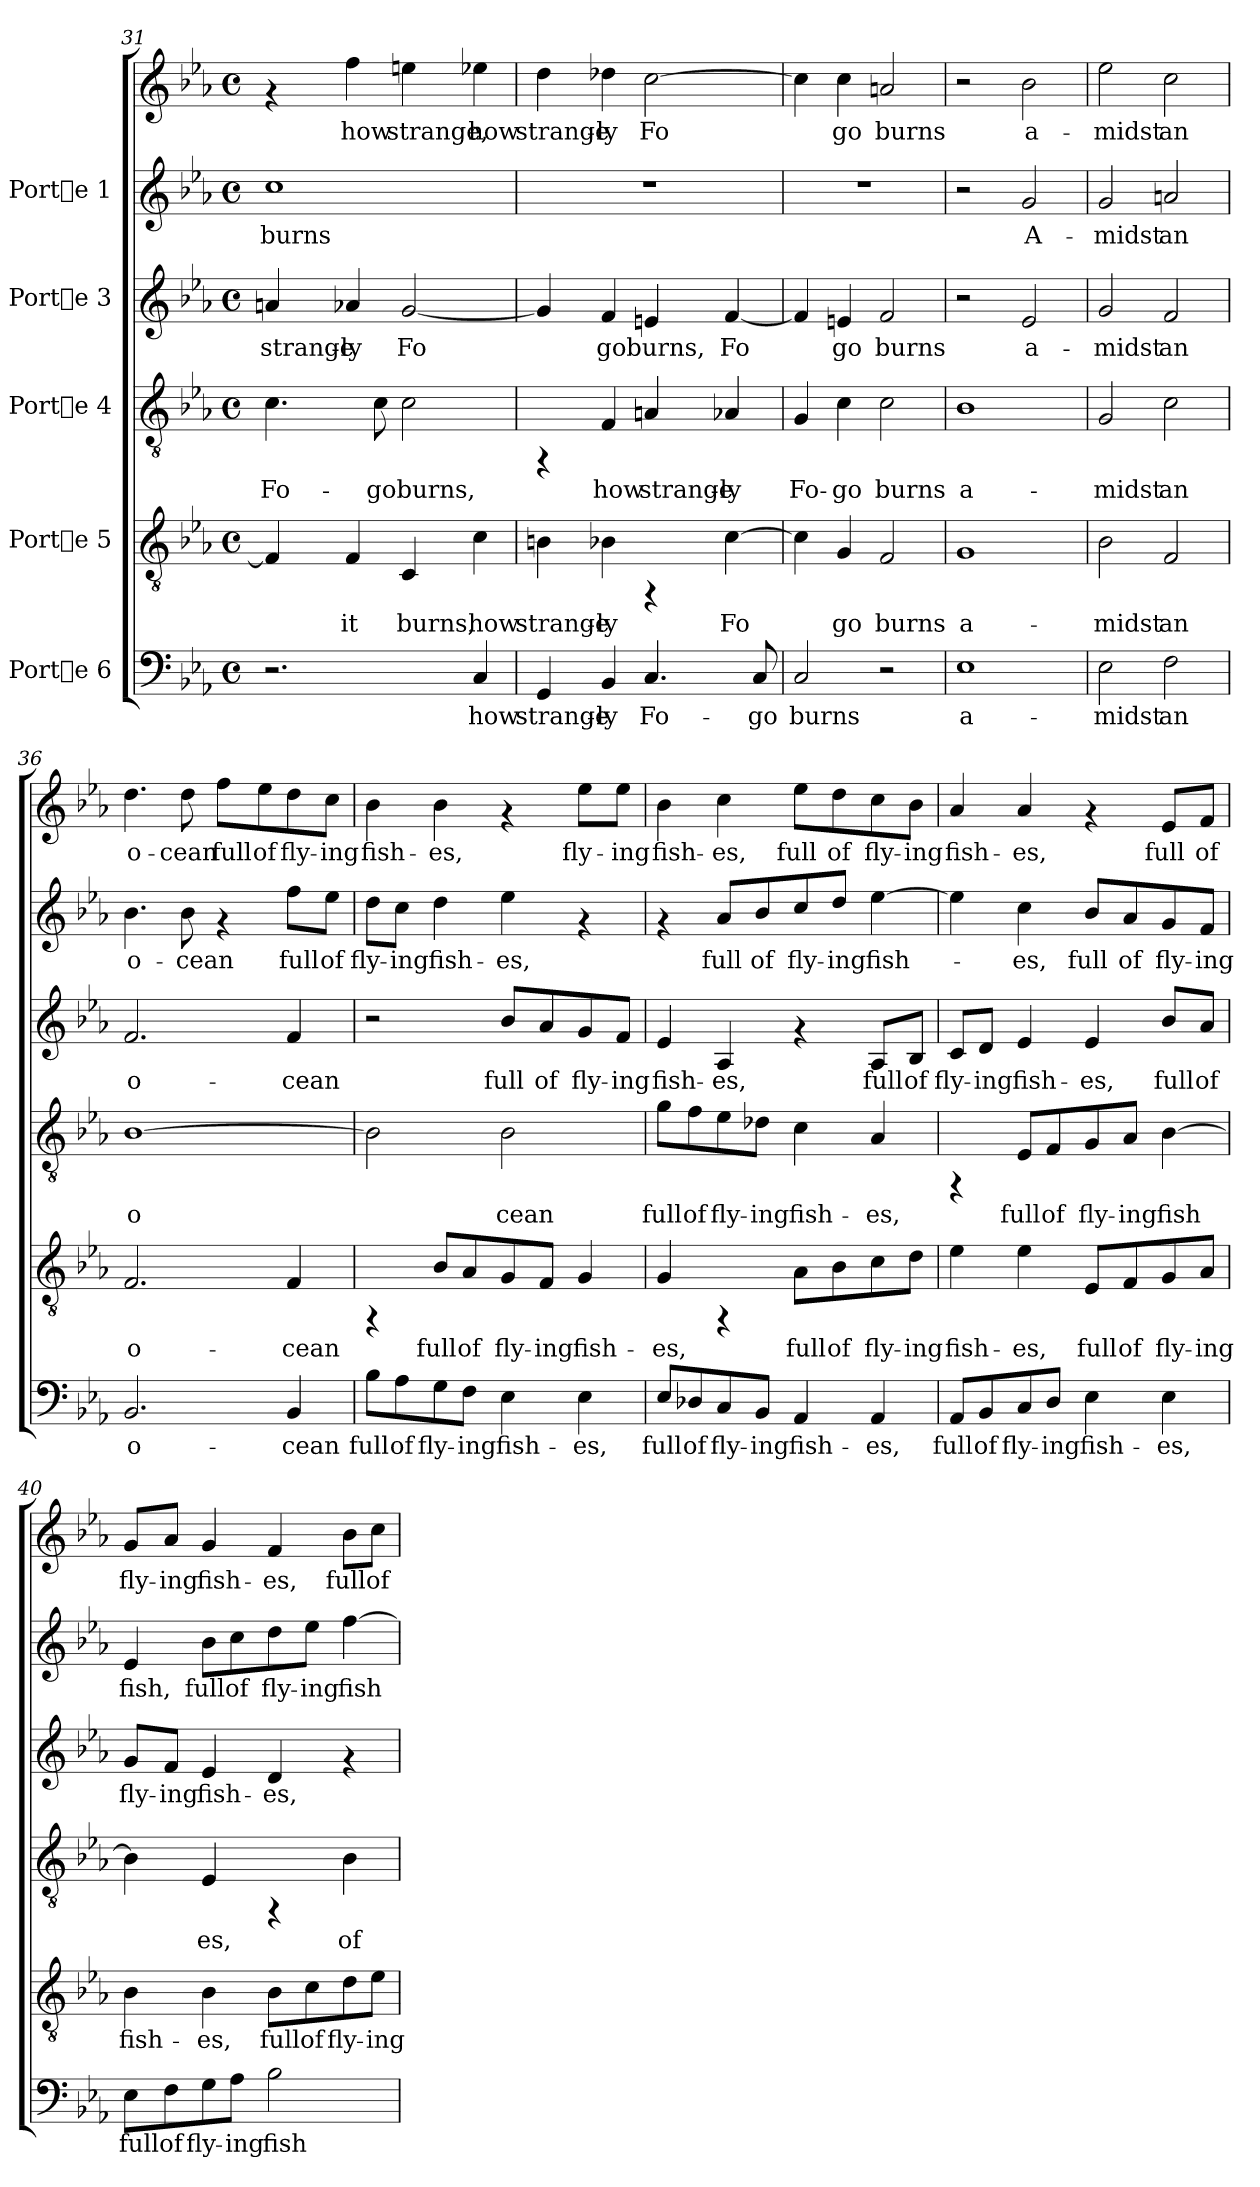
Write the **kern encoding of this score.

**kern	**text	**kern	**text	**kern	**text	**kern	**text	**kern	**text	**kern	**text
*part5	*part5	*part4	*part4	*part3	*part3	*part2	*part2	*part1	*part1	*part1	*part1
*staff6	*staff6	*staff5	*staff5	*staff4	*staff4	*staff3	*staff3	*staff2	*staff2	*staff1	*staff1
*I"Porte 6	*	*I"Porte 5	*	*I"Porte 4	*	*I"Porte 3	*	*I"Porte 1	*	*	*
*clefF4	*	*clefGv2	*	*clefGv2	*	*clefG2	*	*clefG2	*	*clefG2	*
*k[b-e-a-]	*	*k[b-e-a-]	*	*k[b-e-a-]	*	*k[b-e-a-]	*	*k[b-e-a-]	*	*k[b-e-a-]	*
*E-:	*	*E-:	*	*E-:	*	*E-:	*	*E-:	*	*E-:	*
*M4/4	*	*M4/4	*	*M4/4	*	*M4/4	*	*M4/4	*	*M4/4	*
*met(c)	*	*met(c)	*	*met(c)	*	*met(c)	*	*met(c)	*	*met(c)	*
=31	=31	=31	=31	=31	=31	=31	=31	=31	=31	=31	=31
!	!	!	!LO:LY:b:cj	!	!LO:LY:b:cj	!	!LO:LY:b:cj	!	!LO:LY:b:cj	!	!
2.r	.	4F/]	.	4.c\	Fo-	4an/	strange-	1cc	burns	4rf	.
!	!	!	!LO:LY:b:cj	!	!	!	!LO:LY:b:cj	!	!	!	!LO:LY:b:cj
.	.	4F/	it	.	.	4a-X/	-ly	.	.	4ff\	how
!	!	!	!	!	!LO:LY:b:cj	!	!	!	!	!	!
.	.	.	.	8c\	-go	.	.	.	.	.	.
!	!	!	!LO:LY:b:cj	!	!LO:LY:b:cj	!	!LO:LY:b:cj	!	!	!	!LO:LY:b:cj
.	.	4C/	burns,	2c\	burns,	[<2g/	Fo-	.	.	4een\	strange,
!	!LO:LY:b:cj	!	!LO:LY:b:cj	!	!	!	!	!	!	!	!LO:LY:b:cj
4C/	how	4c\	how	.	.	.	.	.	.	4ee-X\	how
!!LO:PB:g=z
=32	=32	=32	=32	=32	=32	=32	=32	=32	=32	=32	=32
!	!LO:LY:b:cj	!	!LO:LY:b:cj	!	!	!	!LO:LY:b:cj	!	!	!	!LO:LY:b:cj
4GG/	strange-	4Bn\	strange-	4rFF	.	4g/]	-	1r	.	4dd\	strange-
!	!LO:LY:b:cj	!	!LO:LY:b:cj	!	!LO:LY:b:cj	!	!LO:LY:b:cj	!	!	!	!LO:LY:b:cj
4BB-/	-ly	4B-X\	-ly	4F/	how	4f/	go	.	.	4dd-X\	-ly
!	!LO:LY:b:cj	!	!	!	!LO:LY:b:cj	!	!LO:LY:b:cj	!	!	!	!LO:LY:b:cj
4.C/	Fo-	4rFF	.	4An/	strange-	4en/	burns,	.	.	[>2cc\	Fo-
!	!	!	!LO:LY:b:cj	!	!LO:LY:b:cj	!	!LO:LY:b:cj	!	!	!	!
.	.	[>4c\	Fo-	4A-X/	-ly	[<4f/	Fo-	.	.	.	.
!	!LO:LY:b:cj	!	!	!	!	!	!	!	!	!	!
8C/	-go	.	.	.	.	.	.	.	.	.	.
=33	=33	=33	=33	=33	=33	=33	=33	=33	=33	=33	=33
!	!LO:LY:b:cj	!	!LO:LY:b:cj	!	!LO:LY:b:cj	!	!LO:LY:b:cj	!	!	!	!LO:LY:b:cj
2C/	burns	4c\]	-	4G/	Fo-	4f/]	-	1r	.	4cc\]	-
!	!	!	!LO:LY:b:cj	!	!LO:LY:b:cj	!	!LO:LY:b:cj	!	!	!	!LO:LY:b:cj
.	.	4G/	go	4c\	-go	4en/	go	.	.	4cc\	go
!	!	!	!LO:LY:b:cj	!	!LO:LY:b:cj	!	!LO:LY:b:cj	!	!	!	!LO:LY:b:cj
2r	.	2F/	burns	2c\	burns	2f/	burns	.	.	2an/	burns
=34	=34	=34	=34	=34	=34	=34	=34	=34	=34	=34	=34
!	!LO:LY:b:cj	!	!LO:LY:b:cj	!	!LO:LY:b:cj	!	!	!	!	!	!
1E-	a-	1G	a-	1B-	a-	2r	.	2r	.	2r	.
!	!	!	!	!	!	!	!LO:LY:b:cj	!	!LO:LY:b:cj	!	!LO:LY:b:cj
.	.	.	.	.	.	2e-/	a-	2g/	-A-	2b-\	a-
=35	=35	=35	=35	=35	=35	=35	=35	=35	=35	=35	=35
!	!LO:LY:b:cj	!	!LO:LY:b:cj	!	!LO:LY:b:cj	!	!LO:LY:b:cj	!	!LO:LY:b:cj	!	!LO:LY:b:cj
2E-\	-midst	2B-\	-midst	2G/	-midst	2g/	-midst	2g/	midst	2ee-\	-midst
!	!LO:LY:b:cj	!	!LO:LY:b:cj	!	!LO:LY:b:cj	!	!LO:LY:b:cj	!	!LO:LY:b:cj	!	!LO:LY:b:cj
2F\	an	2F/	an	2c\	an	2f/	an	2an/	an	2cc\	an
=36	=36	=36	=36	=36	=36	=36	=36	=36	=36	=36	=36
!	!LO:LY:b:cj	!	!LO:LY:b:cj	!	!LO:LY:b:cj	!	!LO:LY:b:cj	!	!LO:LY:b:cj	!	!LO:LY:b:cj
2.BB-/	o-	2.F/	o-	[>1B-	o-	2.f/	o-	4.b-\	o-	4.dd\	o-
!	!	!	!	!	!	!	!	!	!LO:LY:b:cj	!	!LO:LY:b:cj
.	.	.	.	.	.	.	.	8b-\	-cean	8dd\	-cean
!	!	!	!	!	!	!	!	!	!	!	!LO:LY:b:cj
.	.	.	.	.	.	.	.	4rf	.	8ff\L	full
!	!	!	!	!	!	!	!	!	!	!	!LO:LY:b:cj
.	.	.	.	.	.	.	.	.	.	8ee-\	of
!	!LO:LY:b:cj	!	!LO:LY:b:cj	!	!	!	!LO:LY:b:cj	!	!LO:LY:b:cj	!	!LO:LY:b:cj
4BB-/	-cean	4F/	-cean	.	.	4f/	-cean	8ff\L	full	8dd\	fly-
!	!	!	!	!	!	!	!	!	!LO:LY:b:cj	!	!LO:LY:b:cj
.	.	.	.	.	.	.	.	8ee-\J	of	8cc\J	-ing
!!LO:LB:g=z
=37	=37	=37	=37	=37	=37	=37	=37	=37	=37	=37	=37
!	!LO:LY:b:cj	!	!	!	!LO:LY:b:cj	!	!	!	!LO:LY:b:cj	!	!LO:LY:b:cj
8B-\L	full	4rFF	.	2B-\]	-	2r	.	8dd\L	fly-	4b-\	fish-
!	!LO:LY:b:cj	!	!	!	!	!	!	!	!LO:LY:b:cj	!	!
8A-\	of	.	.	.	.	.	.	8cc\J	-ing	.	.
!	!LO:LY:b:cj	!	!LO:LY:b:cj	!	!	!	!	!	!LO:LY:b:cj	!	!LO:LY:b:cj
8G\	fly-	8B-/L	full	.	.	.	.	4dd\	fish-	4b-\	-es,
!	!LO:LY:b:cj	!	!LO:LY:b:cj	!	!	!	!	!	!	!	!
8F\J	-ing	8A-/	of	.	.	.	.	.	.	.	.
!	!LO:LY:b:cj	!	!LO:LY:b:cj	!	!LO:LY:b:cj	!	!LO:LY:b:cj	!	!LO:LY:b:cj	!	!
4E-\	fish-	8G/	fly-	2B-\	cean	8b-/L	full	4ee-\	-es,	4rf	.
!	!	!	!LO:LY:b:cj	!	!	!	!LO:LY:b:cj	!	!	!	!
.	.	8F/J	-ing	.	.	8a-/	of	.	.	.	.
!	!LO:LY:b:cj	!	!LO:LY:b:cj	!	!	!	!LO:LY:b:cj	!	!	!	!LO:LY:b:cj
4E-\	-es,	4G/	fish-	.	.	8g/	fly-	4rf	.	8ee-\L	fly-
!	!	!	!	!	!	!	!LO:LY:b:cj	!	!	!	!LO:LY:b:cj
.	.	.	.	.	.	8f/J	-ing	.	.	8ee-\J	-ing
=38	=38	=38	=38	=38	=38	=38	=38	=38	=38	=38	=38
!	!LO:LY:b:cj	!	!LO:LY:b:cj	!	!LO:LY:b:cj	!	!LO:LY:b:cj	!	!	!	!LO:LY:b:cj
8E-/L	full	4G/	-es,	8g\L	full	4e-/	fish-	4rf	.	4b-\	fish-
!	!LO:LY:b:cj	!	!	!	!LO:LY:b:cj	!	!	!	!	!	!
8D-X/	of	.	.	8f\	of	.	.	.	.	.	.
!	!LO:LY:b:cj	!	!	!	!LO:LY:b:cj	!	!LO:LY:b:cj	!	!LO:LY:b:cj	!	!LO:LY:b:cj
8C/	fly-	4rFF	.	8e-\	fly-	4A-/	-es,	8a-/L	full	4cc\	-es,
!	!LO:LY:b:cj	!	!	!	!LO:LY:b:cj	!	!	!	!LO:LY:b:cj	!	!
8BB-/J	-ing	.	.	8d-X\J	-ing	.	.	8b-/	of	.	.
!	!LO:LY:b:cj	!	!LO:LY:b:cj	!	!LO:LY:b:cj	!	!	!	!LO:LY:b:cj	!	!LO:LY:b:cj
4AA-/	fish-	8A-\L	full	4c\	fish-	4rf	.	8cc/	fly-	8ee-\L	full
!	!	!	!LO:LY:b:cj	!	!	!	!	!	!LO:LY:b:cj	!	!LO:LY:b:cj
.	.	8B-\	of	.	.	.	.	8dd/J	-ing	8dd\	of
!	!LO:LY:b:cj	!	!LO:LY:b:cj	!	!LO:LY:b:cj	!	!LO:LY:b:cj	!	!LO:LY:b:cj	!	!LO:LY:b:cj
4AA-/	-es,	8c\	fly-	4A-/	-es,	8A-/L	full	[>4ee-\	fish-	8cc\	fly-
!	!	!	!LO:LY:b:cj	!	!	!	!LO:LY:b:cj	!	!	!	!LO:LY:b:cj
.	.	8d\J	-ing	.	.	8B-/J	of	.	.	8b-\J	-ing
=39	=39	=39	=39	=39	=39	=39	=39	=39	=39	=39	=39
!	!LO:LY:b:cj	!	!LO:LY:b:cj	!	!	!	!LO:LY:b:cj	!	!LO:LY:b:cj	!	!LO:LY:b:cj
8AA-/L	full	4e-\	fish-	4rFF	.	8c/L	fly-	4ee-\]	.	4a-/	-fish-
!	!LO:LY:b:cj	!	!	!	!	!	!LO:LY:b:cj	!	!	!	!
8BB-/	of	.	.	.	.	8d/J	-ing	.	.	.	.
!	!LO:LY:b:cj	!	!LO:LY:b:cj	!	!LO:LY:b:cj	!	!LO:LY:b:cj	!	!LO:LY:b:cj	!	!LO:LY:b:cj
8C/	fly-	4e-\	-es,	8E-/L	full	4e-/	fish-	4cc\	es,	4a-/	-es,
!	!LO:LY:b:cj	!	!	!	!LO:LY:b:cj	!	!	!	!	!	!
8D/J	-ing	.	.	8F/	of	.	.	.	.	.	.
!	!LO:LY:b:cj	!	!LO:LY:b:cj	!	!LO:LY:b:cj	!	!LO:LY:b:cj	!	!LO:LY:b:cj	!	!
4E-\	fish-	8E-/L	full	8G/	fly-	4e-/	-es,	8b-/L	full	4rf	.
!	!	!	!LO:LY:b:cj	!	!LO:LY:b:cj	!	!	!	!LO:LY:b:cj	!	!
.	.	8F/	of	8A-/J	-ing	.	.	8a-/	of	.	.
!	!LO:LY:b:cj	!	!LO:LY:b:cj	!	!LO:LY:b:cj	!	!LO:LY:b:cj	!	!LO:LY:b:cj	!	!LO:LY:b:cj
4E-\	-es,	8G/	fly-	[>4B-\	fish-	8b-/L	full	8g/	fly-	8e-/L	full
!	!	!	!LO:LY:b:cj	!	!	!	!LO:LY:b:cj	!	!LO:LY:b:cj	!	!LO:LY:b:cj
.	.	8A-/J	-ing	.	.	8a-/J	of	8f/J	-ing	8f/J	of
!!LO:PB:g=z
=40	=40	=40	=40	=40	=40	=40	=40	=40	=40	=40	=40
!	!LO:LY:b:cj	!	!LO:LY:b:cj	!	!LO:LY:b:cj	!	!LO:LY:b:cj	!	!LO:LY:b:cj	!	!LO:LY:b:cj
8E-\L	full	4B-\	fish-	4B-\]	-	8g/L	fly-	4e-/	fish,	8g/L	fly-
!	!LO:LY:b:cj	!	!	!	!	!	!LO:LY:b:cj	!	!	!	!LO:LY:b:cj
8F\	of	.	.	.	.	8f/J	-ing	.	.	8a-/J	-ing
!	!LO:LY:b:cj	!	!LO:LY:b:cj	!	!LO:LY:b:cj	!	!LO:LY:b:cj	!	!LO:LY:b:cj	!	!LO:LY:b:cj
8G\	fly-	4B-\	-es,	4E-/	es,	4e-/	fish-	8b-\L	full	4g/	fish-
!	!LO:LY:b:cj	!	!	!	!	!	!	!	!LO:LY:b:cj	!	!
8A-\J	-ing	.	.	.	.	.	.	8cc\	of	.	.
!	!LO:LY:b:cj	!	!LO:LY:b:cj	!	!	!	!LO:LY:b:cj	!	!LO:LY:b:cj	!	!LO:LY:b:cj
2B-\	fish-	8B-\L	full	4rFF	.	4d/	-es,	8dd\	fly-	4f/	-es,
!	!	!	!LO:LY:b:cj	!	!	!	!	!	!LO:LY:b:cj	!	!
.	.	8c\	of	.	.	.	.	8ee-\J	-ing	.	.
!	!	!	!LO:LY:b:cj	!	!LO:LY:b:cj	!	!	!	!LO:LY:b:cj	!	!LO:LY:b:cj
.	.	8d\	fly-	4B-\	of	4rf	.	[>4ff\	fish-	8b-\L	full
!	!	!	!LO:LY:b:cj	!	!	!	!	!	!	!	!LO:LY:b:cj
.	.	8e-\J	-ing	.	.	.	.	.	.	8cc\J	of
=	=	=	=	=	=	=	=	=	=	=	=
*-	*-	*-	*-	*-	*-	*-	*-	*-	*-	*-	*-
